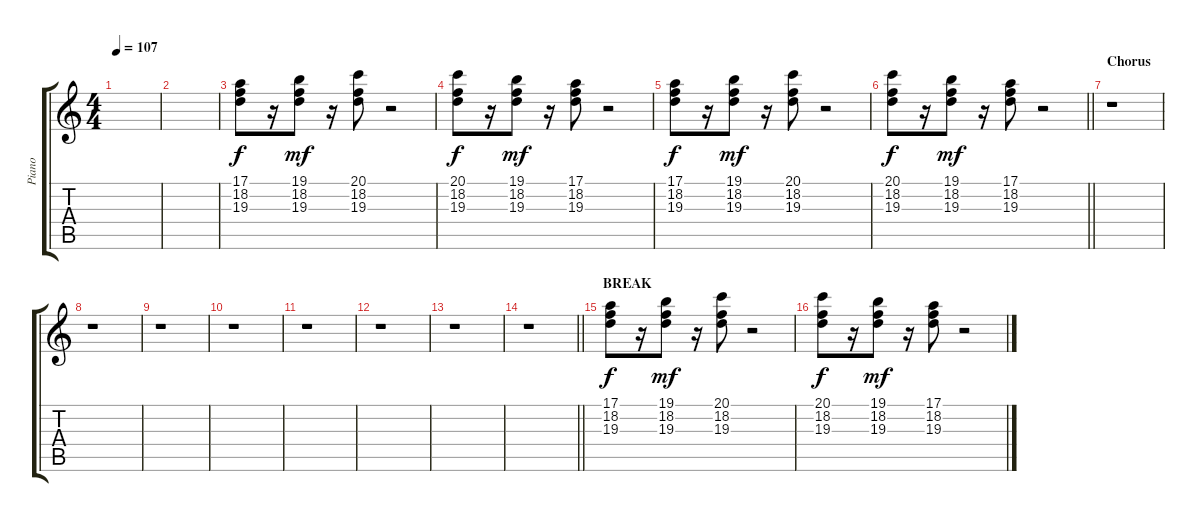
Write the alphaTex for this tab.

\track ("Piano" "Piano") {instrument celesta}
\staff {score tabs}
\tuning (E4 B3 G3 D3 A2 E2) {hide}
\ts (4 4)
\tempo 107
\clef g2
\ks c
|
|
(17.1 18.2 19.3).8{dy f} r.16 (19.1 18.2 19.3).8{dy mf} r.16 (20.1 18.2 19.3).8 r.2 |
(20.1 18.2 19.3).8{dy f} r.16 (19.1 18.2 19.3).8{dy mf} r.16 (17.1 18.2 19.3).8 r.2 |
(17.1 18.2 19.3).8{dy f} r.16 (19.1 18.2 19.3).8{dy mf} r.16 (20.1 18.2 19.3).8 r.2 |
\barLineRight lightlight
(20.1 18.2 19.3).8{dy f} r.16 (19.1 18.2 19.3).8{dy mf} r.16 (17.1 18.2 19.3).8 r.2 |
\section ("" "Chorus")
r.1 |
r.1 |
r.1 |
r.1 |
r.1 |
r.1 |
r.1 |
\barLineRight lightlight
r.1 |
\section ("" "BREAK")
(17.1 18.2 19.3).8{dy f} r.16 (19.1 18.2 19.3).8{dy mf} r.16 (20.1 18.2 19.3).8 r.2 |
(20.1 18.2 19.3).8{dy f} r.16 (19.1 18.2 19.3).8{dy mf} r.16 (17.1 18.2 19.3).8 r.2
